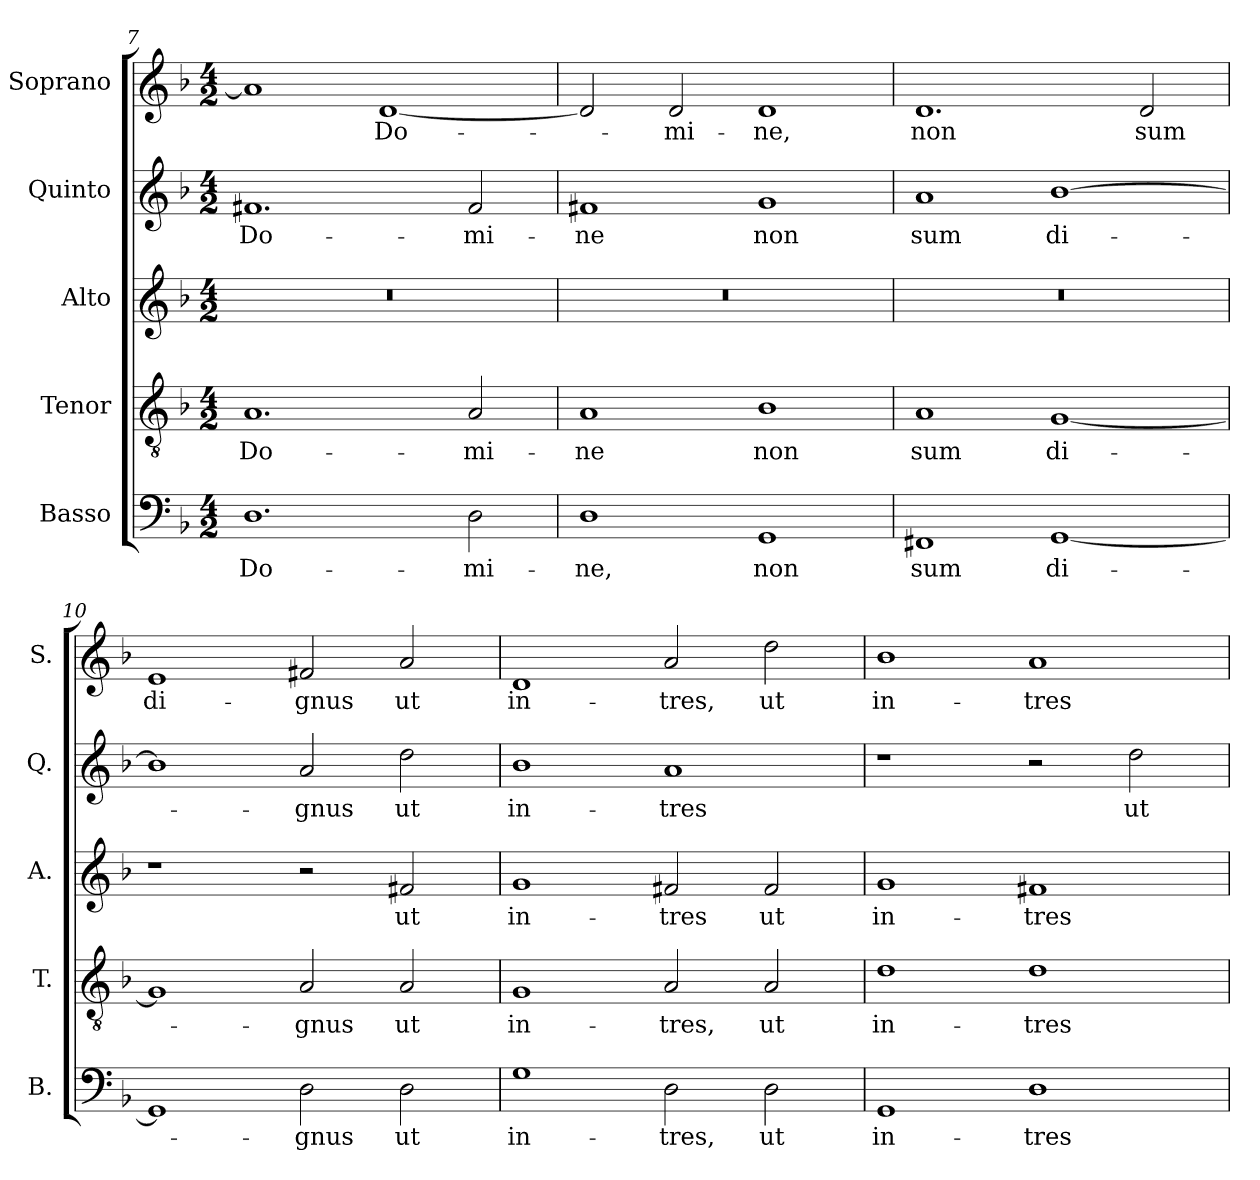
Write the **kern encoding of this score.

**kern	**text	**kern	**text	**kern	**text	**kern	**text	**kern	**text
*part5	*part5	*part4	*part4	*part3	*part3	*part2	*part2	*part1	*part1
*staff5	*staff5	*staff4	*staff4	*staff3	*staff3	*staff2	*staff2	*staff1	*staff1
*I"Basso	*	*I"Tenor	*	*I"Alto	*	*I"Quinto	*	*I"Soprano	*
*I'B.	*	*I'T.	*	*I'A.	*	*I'Q.	*	*I'S.	*
*clefF4	*	*clefGv2	*	*clefG2	*	*clefG2	*	*clefG2	*
*	*	*ITrd7c12	*	*	*	*	*	*	*
*k[b-]	*	*k[b-]	*	*k[b-]	*	*k[b-]	*	*k[b-]	*
*F:	*	*F:	*	*F:	*	*F:	*	*F:	*
*M4/2	*	*M4/2	*	*M4/2	*	*M4/2	*	*M4/2	*
=7	=7	=7	=7	=7	=7	=7	=7	=7	=7
!	!LO:LY:b:color=#000000	!	!	!	!	!	!	!	!
!	!	!	!LO:LY:b:color=#000000	!LO:N:vis=1	!	!	!	!	!
!	!	!	!	!	!	!	!LO:LY:b:color=#000000	!	!
1.Di	Do-	1.AAi	Do-	0r	.	1.f#Xi	Do-	1ai]	.
!	!	!	!	!	!	!	!	!	!LO:LY:b:color=#000000
.	.	.	.	.	.	.	.	[1di	Do-
!	!LO:LY:b:color=#000000	!	!	!	!	!	!	!	!
!	!	!	!LO:LY:b:color=#000000	!	!	!	!	!	!
!	!	!	!	!	!	!	!LO:LY:b:color=#000000	!	!
2Di\	-mi-	2AAi/	-mi-	.	.	2f#i/	-mi-	.	.
!!LO:LB:g=z
=8	=8	=8	=8	=8	=8	=8	=8	=8	=8
!	!LO:LY:b:color=#000000	!	!	!	!	!	!	!	!
!	!	!	!LO:LY:b:color=#000000	!LO:N:vis=1	!	!	!	!	!
!	!	!	!	!	!	!	!LO:LY:b:color=#000000	!	!
1Di	-ne,	1AAi	-ne	0r	.	1f#Xi	-ne	2di/]	.
!	!	!	!	!	!	!	!	!	!LO:LY:b:color=#000000
.	.	.	.	.	.	.	.	2di/	-mi-
!	!LO:LY:b:color=#000000	!	!	!	!	!	!	!	!
!	!	!	!LO:LY:b:color=#000000	!	!	!	!	!	!
!	!	!	!	!	!	!	!LO:LY:b:color=#000000	!	!
!	!	!	!	!	!	!	!	!	!LO:LY:b:color=#000000
1GGi	non	1BB-i	non	.	.	1gi	non	1di	-ne,
=9	=9	=9	=9	=9	=9	=9	=9	=9	=9
!	!LO:LY:b:color=#000000	!	!	!	!	!	!	!	!
!	!	!	!LO:LY:b:color=#000000	!LO:N:vis=1	!	!	!	!	!
!	!	!	!	!	!	!	!LO:LY:b:color=#000000	!	!
!	!	!	!	!	!	!	!	!	!LO:LY:b:color=#000000
1FF#Xi	sum	1AAi	sum	0r	.	1ai	sum	1.di	non
!	!LO:LY:b:color=#000000	!	!	!	!	!	!	!	!
!	!	!	!LO:LY:b:color=#000000	!	!	!	!	!	!
!	!	!	!	!	!	!	!LO:LY:b:color=#000000	!	!
[1GGi	di-	[1GGi	di-	.	.	[1b-i	di-	.	.
!	!	!	!	!	!	!	!	!	!LO:LY:b:color=#000000
.	.	.	.	.	.	.	.	2di/	sum
=10	=10	=10	=10	=10	=10	=10	=10	=10	=10
!	!	!	!	!	!	!	!	!	!LO:LY:b:color=#000000
1GGi]	.	1GGi]	.	1r	.	1b-i]	.	1ei	di-
!	!LO:LY:b:color=#000000	!	!	!	!	!	!	!	!
!	!	!	!LO:LY:b:color=#000000	!	!	!	!	!	!
!	!	!	!	!	!	!	!LO:LY:b:color=#000000	!	!
!	!	!	!	!	!	!	!	!	!LO:LY:b:color=#000000
2Di\	-gnus	2AAi/	-gnus	2r	.	2ai/	-gnus	2f#Xi/	-gnus
!	!LO:LY:b:color=#000000	!	!	!	!	!	!	!	!
!	!	!	!LO:LY:b:color=#000000	!	!	!	!	!	!
!	!	!	!	!	!LO:LY:b:color=#000000	!	!	!	!
!	!	!	!	!	!	!	!LO:LY:b:color=#000000	!	!
!	!	!	!	!	!	!	!	!	!LO:LY:b:color=#000000
2Di\	ut	2AAi/	ut	2f#Xi/	ut	2ddi\	ut	2ai/	ut
=11	=11	=11	=11	=11	=11	=11	=11	=11	=11
!	!LO:LY:b:color=#000000	!	!	!	!	!	!	!	!
!	!	!	!LO:LY:b:color=#000000	!	!	!	!	!	!
!	!	!	!	!	!LO:LY:b:color=#000000	!	!	!	!
!	!	!	!	!	!	!	!LO:LY:b:color=#000000	!	!
!	!	!	!	!	!	!	!	!	!LO:LY:b:color=#000000
1Gi	in-	1GGi	in-	1gi	in-	1b-i	in-	1di	in-
!	!LO:LY:b:color=#000000	!	!	!	!	!	!	!	!
!	!	!	!LO:LY:b:color=#000000	!	!	!	!	!	!
!	!	!	!	!	!LO:LY:b:color=#000000	!	!	!	!
!	!	!	!	!	!	!	!LO:LY:b:color=#000000	!	!
!	!	!	!	!	!	!	!	!	!LO:LY:b:color=#000000
2Di\	-tres,	2AAi/	-tres,	2f#Xi/	-tres	1ai	-tres	2ai/	-tres,
!	!LO:LY:b:color=#000000	!	!	!	!	!	!	!	!
!	!	!	!LO:LY:b:color=#000000	!	!	!	!	!	!
!	!	!	!	!	!LO:LY:b:color=#000000	!	!	!	!
!	!	!	!	!	!	!	!	!	!LO:LY:b:color=#000000
2Di\	ut	2AAi/	ut	2f#i/	ut	.	.	2ddi\	ut
=12	=12	=12	=12	=12	=12	=12	=12	=12	=12
!	!LO:LY:b:color=#000000	!	!	!	!	!	!	!	!
!	!	!	!LO:LY:b:color=#000000	!	!	!	!	!	!
!	!	!	!	!	!LO:LY:b:color=#000000	!	!	!	!
!	!	!	!	!	!	!	!	!	!LO:LY:b:color=#000000
1GGi	in-	1Di	in-	1gi	in-	1r	.	1b-i	in-
!	!LO:LY:b:color=#000000	!	!	!	!	!	!	!	!
!	!	!	!LO:LY:b:color=#000000	!	!	!	!	!	!
!	!	!	!	!	!LO:LY:b:color=#000000	!	!	!	!
!	!	!	!	!	!	!	!	!	!LO:LY:b:color=#000000
1Di	-tres	1Di	-tres	1f#Xi	-tres	2r	.	1ai	-tres
!	!	!	!	!	!	!	!LO:LY:b:color=#000000	!	!
.	.	.	.	.	.	2ddi\	ut	.	.
=	=	=	=	=	=	=	=	=	=
*-	*-	*-	*-	*-	*-	*-	*-	*-	*-
